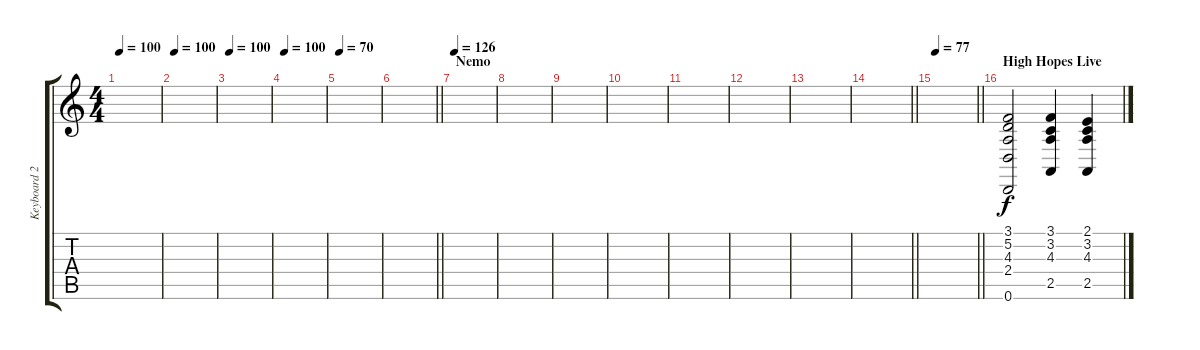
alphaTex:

\track ("Keyboard 2" "Keyboard 2") {instrument stringensemble1}
\staff {score tabs}
\tuning (D4 A3 F3 C3 G2 D2) {hide}
\ts (4 4)
\tempo 100
\clef g2
\ks c
|
\tempo 100
|
\tempo 100
|
\tempo 100
|
\tempo 70
|
\barLineRight lightlight
|
\section ("" "Nemo")
\tempo 126
|
|
|
|
|
|
|
\barLineRight lightlight
|
\tempo 77
\barLineRight lightlight
|
\section ("" "High Hopes Live")
(3.1 5.2 4.3 2.4 0.6).2{volume 14} (3.1 3.2 4.3 2.5).4 (2.1 3.2 4.3 2.5).4
